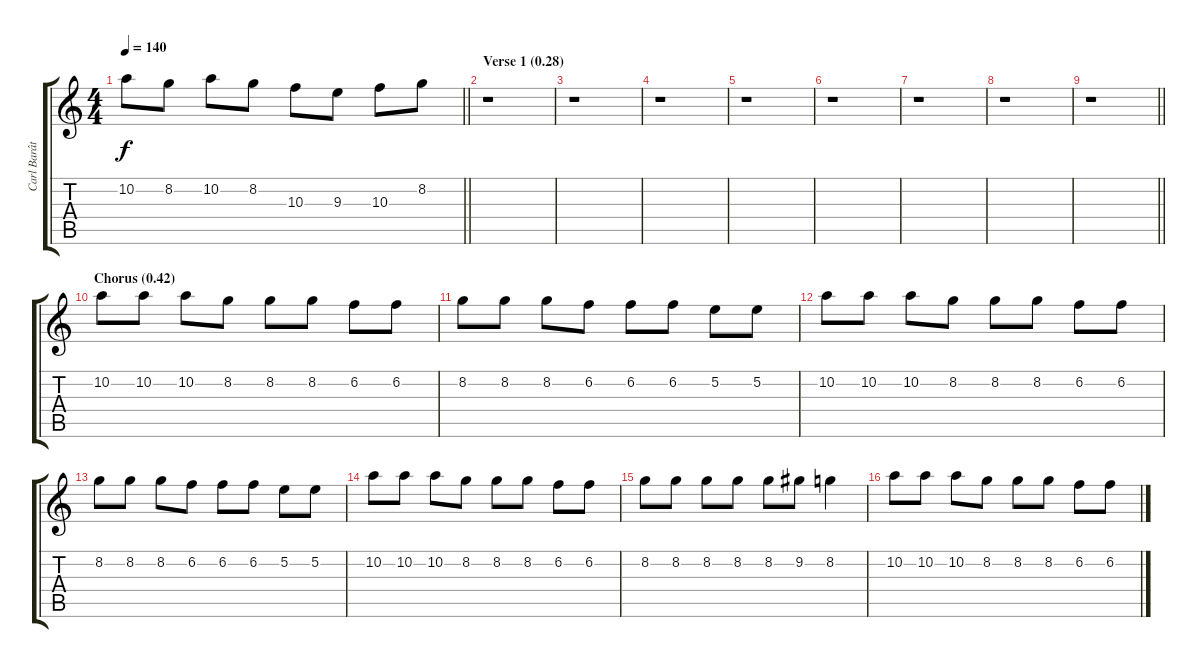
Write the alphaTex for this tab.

\track ("Carl Barât (Lead)" "Carl Barât") {instrument overdrivenguitar}
\staff {score tabs}
\tuning (E4 B3 G3 D3 A2 E2) {hide}
\ts (4 4)
\tempo 140
\clef g2
\barLineRight lightlight
\ks c
10.2.8{dy f} 8.2.8 10.2.8 8.2.8 10.3.8 9.3.8 10.3.8 8.2.8 |
\section ("" "Verse 1 (0.28)")
r.1 |
r.1 |
r.1 |
r.1 |
r.1 |
r.1 |
r.1 |
\barLineRight lightlight
r.1 |
\section ("" "Chorus (0.42)")
10.2.8 10.2.8 10.2.8 8.2.8 8.2.8 8.2.8 6.2.8 6.2.8 |
8.2.8 8.2.8 8.2.8 6.2.8 6.2.8 6.2.8 5.2.8 5.2.8 |
10.2.8 10.2.8 10.2.8 8.2.8 8.2.8 8.2.8 6.2.8 6.2.8 |
8.2.8 8.2.8 8.2.8 6.2.8 6.2.8 6.2.8 5.2.8 5.2.8 |
10.2.8 10.2.8 10.2.8 8.2.8 8.2.8 8.2.8 6.2.8 6.2.8 |
8.2.8 8.2.8 8.2.8 8.2.8 8.2.8 9.2.8 8.2.4 |
10.2.8 10.2.8 10.2.8 8.2.8 8.2.8 8.2.8 6.2.8 6.2.8
